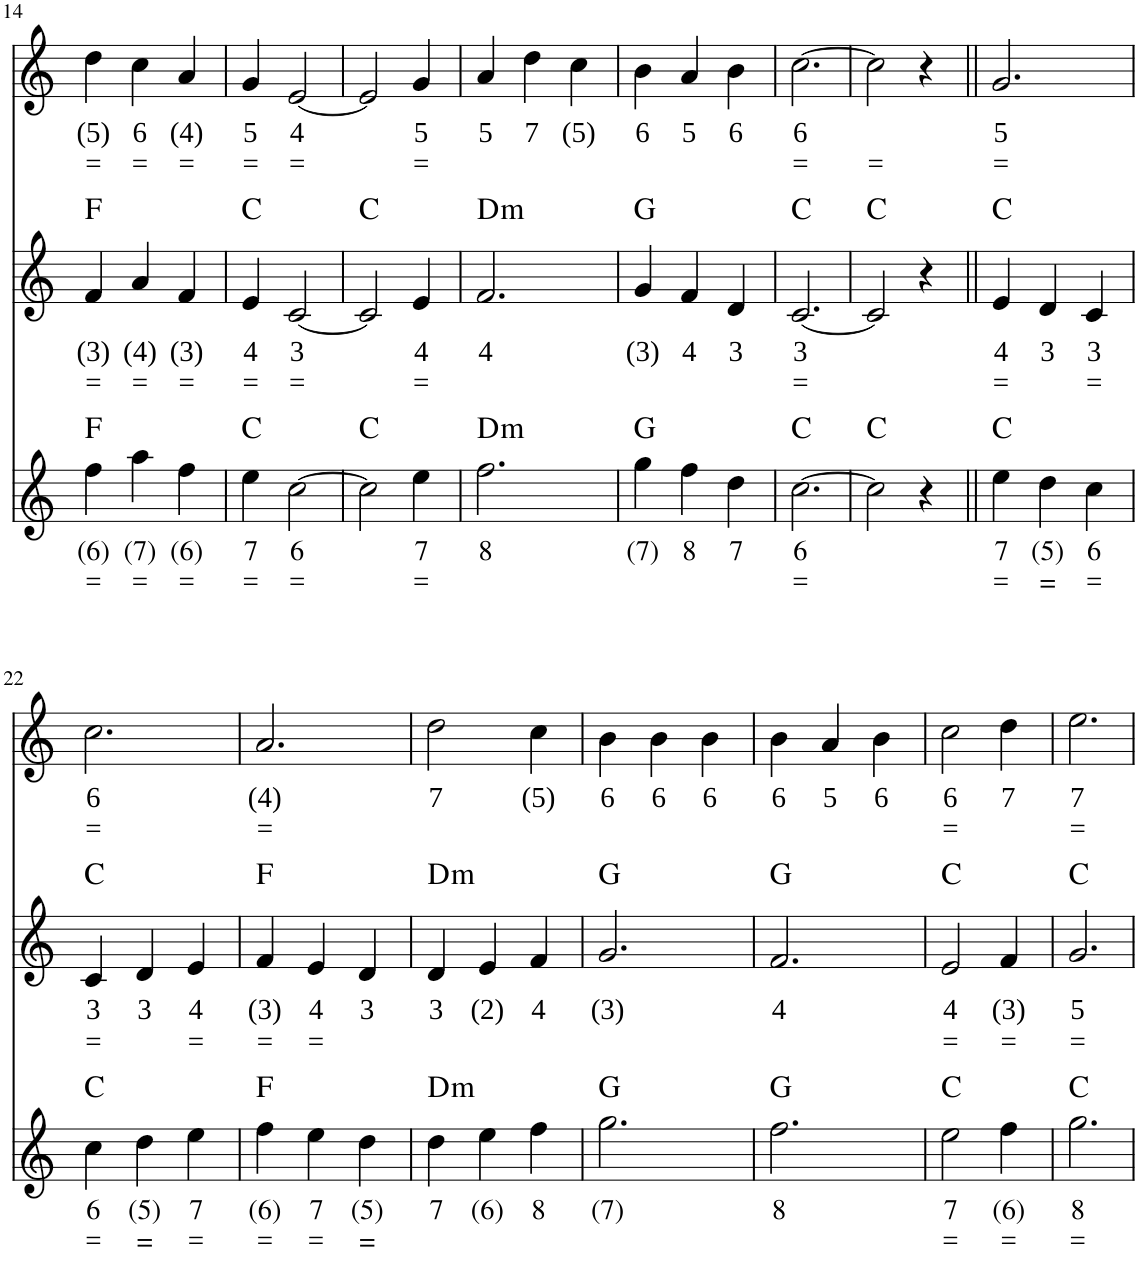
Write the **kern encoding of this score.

**kern	**text	**text	**harte	**kern	**text	**text	**harte	**kern	**text	**text
*part3	*part3	*part3	*part3	*part2	*part2	*part2	*part2	*part1	*part1	*part1
*staff3	*staff3	*staff3	*	*staff2	*staff2	*staff2	*	*staff1	*staff1	*staff1
*I"Stem	*	*	*	*I"Voice	*	*	*	*I"Voice	*	*
!!LO:PB:g=z
*clefG2	*	*	*	*clefG2	*	*	*	*clefG2	*	*
*k[]	*	*	*	*k[]	*	*	*	*k[]	*	*
*M3/4	*	*	*	*M3/4	*	*	*	*M3/4	*	*
=14	=14	=14	=14	=14	=14	=14	=14	=14	=14	=14
!	!LO:LY:b	!LO:LY:b	!	!	!LO:LY:b	!LO:LY:b	!	!	!LO:LY:b	!LO:LY:b
4ff\	(6)	=	F:maj	4f/	(3)	=	F:maj	4dd\	(5)	=
!	!LO:LY:b	!LO:LY:b	!	!	!LO:LY:b	!LO:LY:b	!	!	!LO:LY:b	!LO:LY:b
4aa\	(7)	=	.	4a/	(4)	=	.	4cc\	6	=
!	!LO:LY:b	!LO:LY:b	!	!	!LO:LY:b	!LO:LY:b	!	!	!LO:LY:b	!LO:LY:b
4ff\	(6)	=	.	4f/	(3)	=	.	4a/	(4)	=
=15	=15	=15	=15	=15	=15	=15	=15	=15	=15	=15
!	!LO:LY:b	!LO:LY:b	!	!	!LO:LY:b	!LO:LY:b	!	!	!LO:LY:b	!LO:LY:b
4ee\	7	=	C:maj	4e/	4	=	C:maj	4g/	5	=
!	!LO:LY:b	!LO:LY:b	!	!	!LO:LY:b	!LO:LY:b	!	!	!LO:LY:b	!LO:LY:b
[2cc\	6	=	.	[2c/	3	=	.	[2e/	4	=
=16	=16	=16	=16	=16	=16	=16	=16	=16	=16	=16
2cc\]	.	.	C:maj	2c/]	.	.	C:maj	2e/]	.	.
!	!LO:LY:b	!LO:LY:b	!	!	!LO:LY:b	!LO:LY:b	!	!	!LO:LY:b	!LO:LY:b
4ee\	7	=	.	4e/	4	=	.	4g/	5	=
=17	=17	=17	=17	=17	=17	=17	=17	=17	=17	=17
!	!LO:LY:b	!	!LO:H:kt=m	!	!LO:LY:b	!	!LO:H:kt=m	!	!LO:LY:b	!
2.ff\	8	.	D:min	2.f/	4	.	D:min	4a/	5	.
!	!	!	!	!	!	!	!	!	!LO:LY:b	!
.	.	.	.	.	.	.	.	4dd\	7	.
!	!	!	!	!	!	!	!	!	!LO:LY:b	!
.	.	.	.	.	.	.	.	4cc\	(5)	.
=18	=18	=18	=18	=18	=18	=18	=18	=18	=18	=18
!	!LO:LY:b	!	!	!	!LO:LY:b	!	!	!	!LO:LY:b	!
4gg\	(7)	.	G:maj	4g/	(3)	.	G:maj	4b\	6	.
!	!LO:LY:b	!	!	!	!LO:LY:b	!	!	!	!LO:LY:b	!
4ff\	8	.	.	4f/	4	.	.	4a/	5	.
!	!LO:LY:b	!	!	!	!LO:LY:b	!	!	!	!LO:LY:b	!
4dd\	7	.	.	4d/	3	.	.	4b\	6	.
=19	=19	=19	=19	=19	=19	=19	=19	=19	=19	=19
!	!LO:LY:b	!LO:LY:b	!	!	!LO:LY:b	!LO:LY:b	!	!	!LO:LY:b	!LO:LY:b
[2.cc\	6	=	C:maj	[2.c/	3	=	C:maj	[2.cc\	6	=
=20	=20	=20	=20	=20	=20	=20	=20	=20	=20	=20
!	!	!	!	!	!	!	!	!	!	!LO:LY:b
2cc\]	.	.	C:maj	2c/]	.	.	C:maj	2cc\]	.	=
4r	.	.	.	4r	.	.	.	4r	.	.
=21||	=21||	=21||	=21||	=21||	=21||	=21||	=21||	=21||	=21||	=21||
!	!LO:LY:b	!LO:LY:b	!	!	!LO:LY:b	!LO:LY:b	!	!	!LO:LY:b	!LO:LY:b
4ee\	7	=	C:maj	4e/	4	=	C:maj	2.g/	5	=
!	!LO:LY:b	!LO:LY:b	!	!	!LO:LY:b	!	!	!	!	!
4dd\	(5)	=	.	4d/	3	.	.	.	.	.
!	!LO:LY:b	!LO:LY:b	!	!	!LO:LY:b	!LO:LY:b	!	!	!	!
4cc\	6	=	.	4c/	3	=	.	.	.	.
!!LO:LB:g=z
=22	=22	=22	=22	=22	=22	=22	=22	=22	=22	=22
!	!LO:LY:b	!LO:LY:b	!	!	!LO:LY:b	!LO:LY:b	!	!	!LO:LY:b	!LO:LY:b
4cc\	6	=	C:maj	4c/	3	=	C:maj	2.cc\	6	=
!	!LO:LY:b	!LO:LY:b	!	!	!LO:LY:b	!	!	!	!	!
4dd\	(5)	=	.	4d/	3	.	.	.	.	.
!	!LO:LY:b	!LO:LY:b	!	!	!LO:LY:b	!LO:LY:b	!	!	!	!
4ee\	7	=	.	4e/	4	=	.	.	.	.
=23	=23	=23	=23	=23	=23	=23	=23	=23	=23	=23
!	!LO:LY:b	!LO:LY:b	!	!	!LO:LY:b	!LO:LY:b	!	!	!LO:LY:b	!LO:LY:b
4ff\	(6)	=	F:maj	4f/	(3)	=	F:maj	2.a/	(4)	=
!	!LO:LY:b	!LO:LY:b	!	!	!LO:LY:b	!LO:LY:b	!	!	!	!
4ee\	7	=	.	4e/	4	=	.	.	.	.
!	!LO:LY:b	!LO:LY:b	!	!	!LO:LY:b	!	!	!	!	!
4dd\	(5)	=	.	4d/	3	.	.	.	.	.
=24	=24	=24	=24	=24	=24	=24	=24	=24	=24	=24
!	!LO:LY:b	!	!LO:H:kt=m	!	!LO:LY:b	!	!LO:H:kt=m	!	!LO:LY:b	!
4dd\	7	.	D:min	4d/	3	.	D:min	2dd\	7	.
!	!LO:LY:b	!	!	!	!LO:LY:b	!	!	!	!	!
4ee\	(6)	.	.	4e/	(2)	.	.	.	.	.
!	!LO:LY:b	!	!	!	!LO:LY:b	!	!	!	!LO:LY:b	!
4ff\	8	.	.	4f/	4	.	.	4cc\	(5)	.
=25	=25	=25	=25	=25	=25	=25	=25	=25	=25	=25
!	!LO:LY:b	!	!	!	!LO:LY:b	!	!	!	!LO:LY:b	!
2.gg\	(7)	.	G:maj	2.g/	(3)	.	G:maj	4b\	6	.
!	!	!	!	!	!	!	!	!	!LO:LY:b	!
.	.	.	.	.	.	.	.	4b\	6	.
!	!	!	!	!	!	!	!	!	!LO:LY:b	!
.	.	.	.	.	.	.	.	4b\	6	.
=26	=26	=26	=26	=26	=26	=26	=26	=26	=26	=26
!	!LO:LY:b	!	!	!	!LO:LY:b	!	!	!	!LO:LY:b	!
2.ff\	8	.	G:maj	2.f/	4	.	G:maj	4b\	6	.
!	!	!	!	!	!	!	!	!	!LO:LY:b	!
.	.	.	.	.	.	.	.	4a/	5	.
!	!	!	!	!	!	!	!	!	!LO:LY:b	!
.	.	.	.	.	.	.	.	4b\	6	.
=27	=27	=27	=27	=27	=27	=27	=27	=27	=27	=27
!	!LO:LY:b	!LO:LY:b	!	!	!LO:LY:b	!LO:LY:b	!	!	!LO:LY:b	!LO:LY:b
2ee\	7	=	C:maj	2e/	4	=	C:maj	2cc\	6	=
!	!LO:LY:b	!LO:LY:b	!	!	!LO:LY:b	!LO:LY:b	!	!	!LO:LY:b	!
4ff\	(6)	=	.	4f/	(3)	=	.	4dd\	7	.
=28	=28	=28	=28	=28	=28	=28	=28	=28	=28	=28
!	!LO:LY:b	!LO:LY:b	!	!	!LO:LY:b	!LO:LY:b	!	!	!LO:LY:b	!LO:LY:b
2.gg\	8	=	C:maj	2.g/	5	=	C:maj	2.ee\	7	=
=	=	=	=	=	=	=	=	=	=	=
*-	*-	*-	*-	*-	*-	*-	*-	*-	*-	*-
